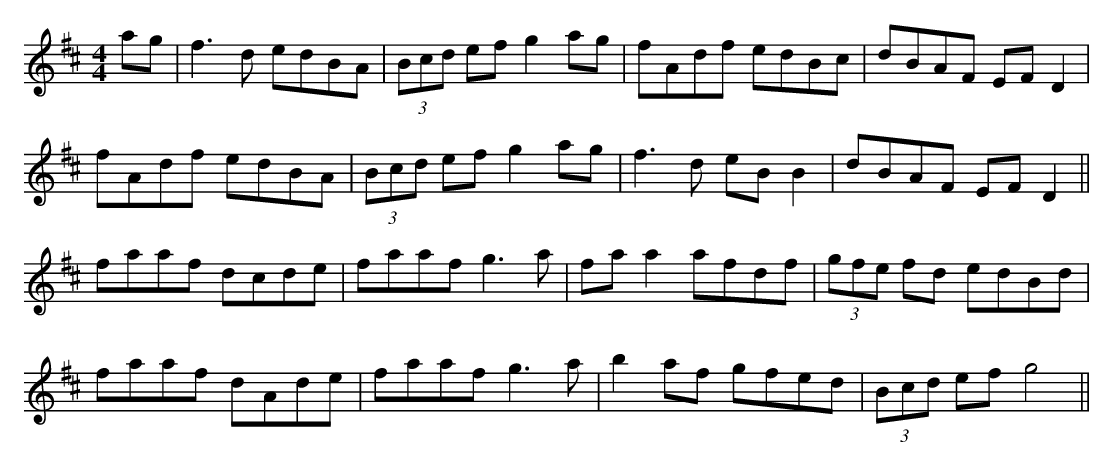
X:1
M:4/4
K:D
ag|f3d edBA|(3Bcd ef g2 ag|fAdf edBc|dBAF EF D2|
fAdf edBA|(3Bcd ef g2 ag|f3d eB B2|dBAF EF D2||
faaf dcde|faaf g3a|fa a2 afdf|(3gfe fd edBd|
faaf dAde|faaf g3a|b2 af gfed|(3Bcd ef g4||
